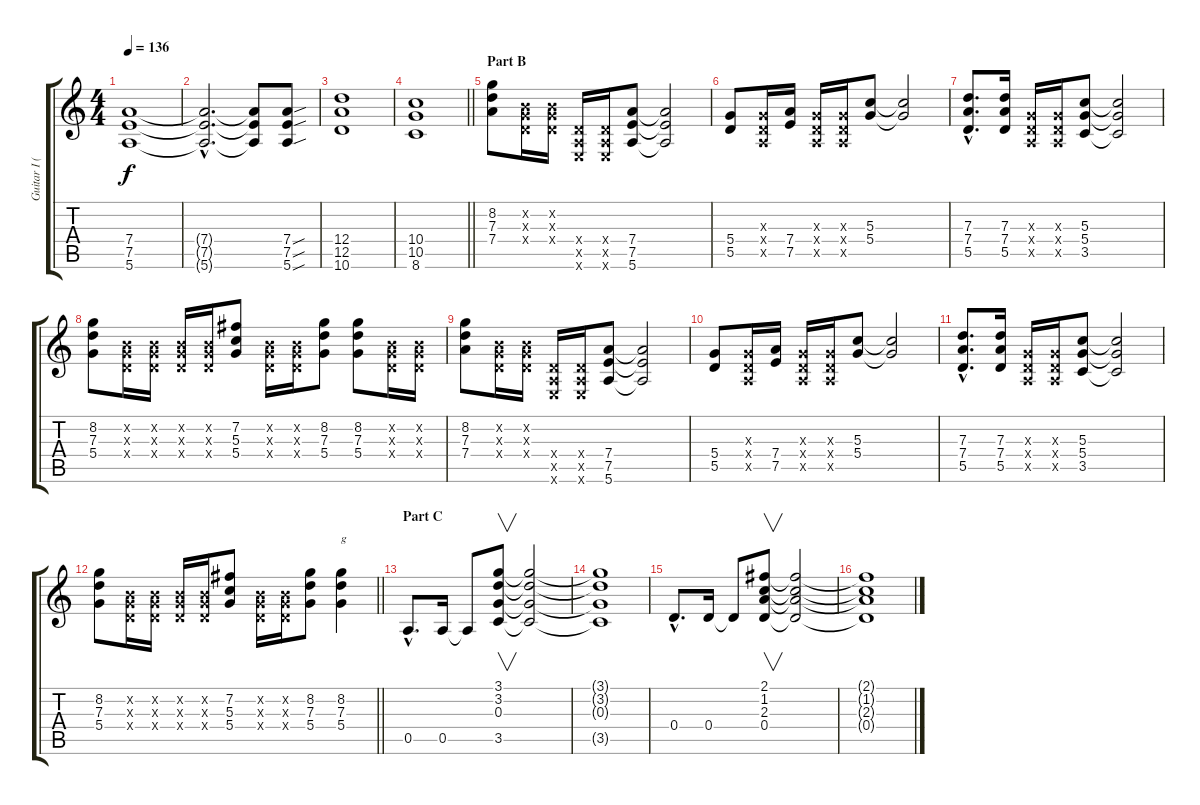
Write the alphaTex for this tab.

\track ("Guitar I (Daita)" "Guitar I (") {instrument distortionguitar}
\staff {score tabs}
\tuning (E4 B3 G3 D3 A2 E2) {hide}
\ts (4 4)
\tempo 136
\clef g2
\ks c
(7.4 7.5 5.6).1{dy f} |
(7.4{hac t} 7.5{hac t} 5.6{hac t}).2{d} (7.4{t} 7.5{t} 5.6{t}).8 (7.4{sou} 7.5{sou} 5.6{sou}).8 |
(12.4 12.5 10.6).1 |
\barLineRight lightlight
(10.4 10.5 8.6).1 |
\section ("" "Part B")
(8.2 7.3 7.4).8 (0.2{x} 0.3{x} 0.4{x}).16 (0.2{x} 0.3{x} 0.4{x}).16 (0.4{x} 0.5{x} 0.6{x}).16 (0.4{x} 0.5{x} 0.6{x}).16 (7.4 7.5 5.6).8 (7.4{t} 7.5{t} 5.6{t}).2 |
(5.4 5.5).8 (0.3{x} 0.4{x} 0.5{x}).16 (7.4 7.5).16 (0.3{x} 0.4{x} 0.5{x}).16 (0.3{x} 0.4{x} 0.5{x}).16 (5.3 5.4).8 (5.3{t} 5.4{t}).2 |
(7.3{hac} 7.4{hac} 5.5{hac}).8{d} (7.3 7.4 5.5).16 (0.3{x} 0.4{x} 0.5{x}).16 (0.3{x} 0.4{x} 0.5{x}).16 (5.3 5.4 3.5).8 (5.3{t} 5.4{t} 3.5{t}).2 |
(8.2 7.3 5.4).8 (0.2{x} 0.3{x} 0.4{x}).16 (0.2{x} 0.3{x} 0.4{x}).16 (0.2{x} 0.3{x} 0.4{x}).16 (0.2{x} 0.3{x} 0.4{x}).16 (7.2 5.3 5.4).8 (0.2{x} 0.3{x} 0.4{x}).16 (0.2{x} 0.3{x} 0.4{x}).16 (8.2 7.3 5.4).8 (8.2 7.3 5.4).8 (0.2{x} 0.3{x} 0.4{x}).16 (0.2{x} 0.3{x} 0.4{x}).16 |
(8.2 7.3 7.4).8 (0.2{x} 0.3{x} 0.4{x}).16 (0.2{x} 0.3{x} 0.4{x}).16 (0.4{x} 0.5{x} 0.6{x}).16 (0.4{x} 0.5{x} 0.6{x}).16 (7.4 7.5 5.6).8 (7.4{t} 7.5{t} 5.6{t}).2 |
(5.4 5.5).8 (0.3{x} 0.4{x} 0.5{x}).16 (7.4 7.5).16 (0.3{x} 0.4{x} 0.5{x}).16 (0.3{x} 0.4{x} 0.5{x}).16 (5.3 5.4).8 (5.3{t} 5.4{t}).2 |
(7.3{hac} 7.4{hac} 5.5{hac}).8{d} (7.3 7.4 5.5).16 (0.3{x} 0.4{x} 0.5{x}).16 (0.3{x} 0.4{x} 0.5{x}).16 (5.3 5.4 3.5).8 (5.3{t} 5.4{t} 3.5{t}).2 |
\barLineRight lightlight
(8.2 7.3 5.4).8 (0.2{x} 0.3{x} 0.4{x}).16 (0.2{x} 0.3{x} 0.4{x}).16 (0.2{x} 0.3{x} 0.4{x}).16 (0.2{x} 0.3{x} 0.4{x}).16 (7.2 5.3 5.4).8 (0.2{x} 0.3{x} 0.4{x}).16 (0.2{x} 0.3{x} 0.4{x}).16 (8.2 7.3 5.4).8 (8.2 7.3 5.4).4{txt "g"} |
\section ("" "Part C")
0.5{hac}.8{d} 0.5.16 0.5{t}.8 (3.1 3.2 0.3 3.5).8{v} (3.1{t} 3.2{t} 0.3{t} 3.5{t}).2 |
(3.1{t} 3.2{t} 0.3{t} 3.5{t}).1 |
0.4{hac}.8{d} 0.4.16 0.4{t}.8 (2.1 1.2 2.3 0.4).8{v} (2.1{t} 1.2{t} 2.3{t} 0.4{t}).2 |
(2.1{t} 1.2{t} 2.3{t} 0.4{t}).1
